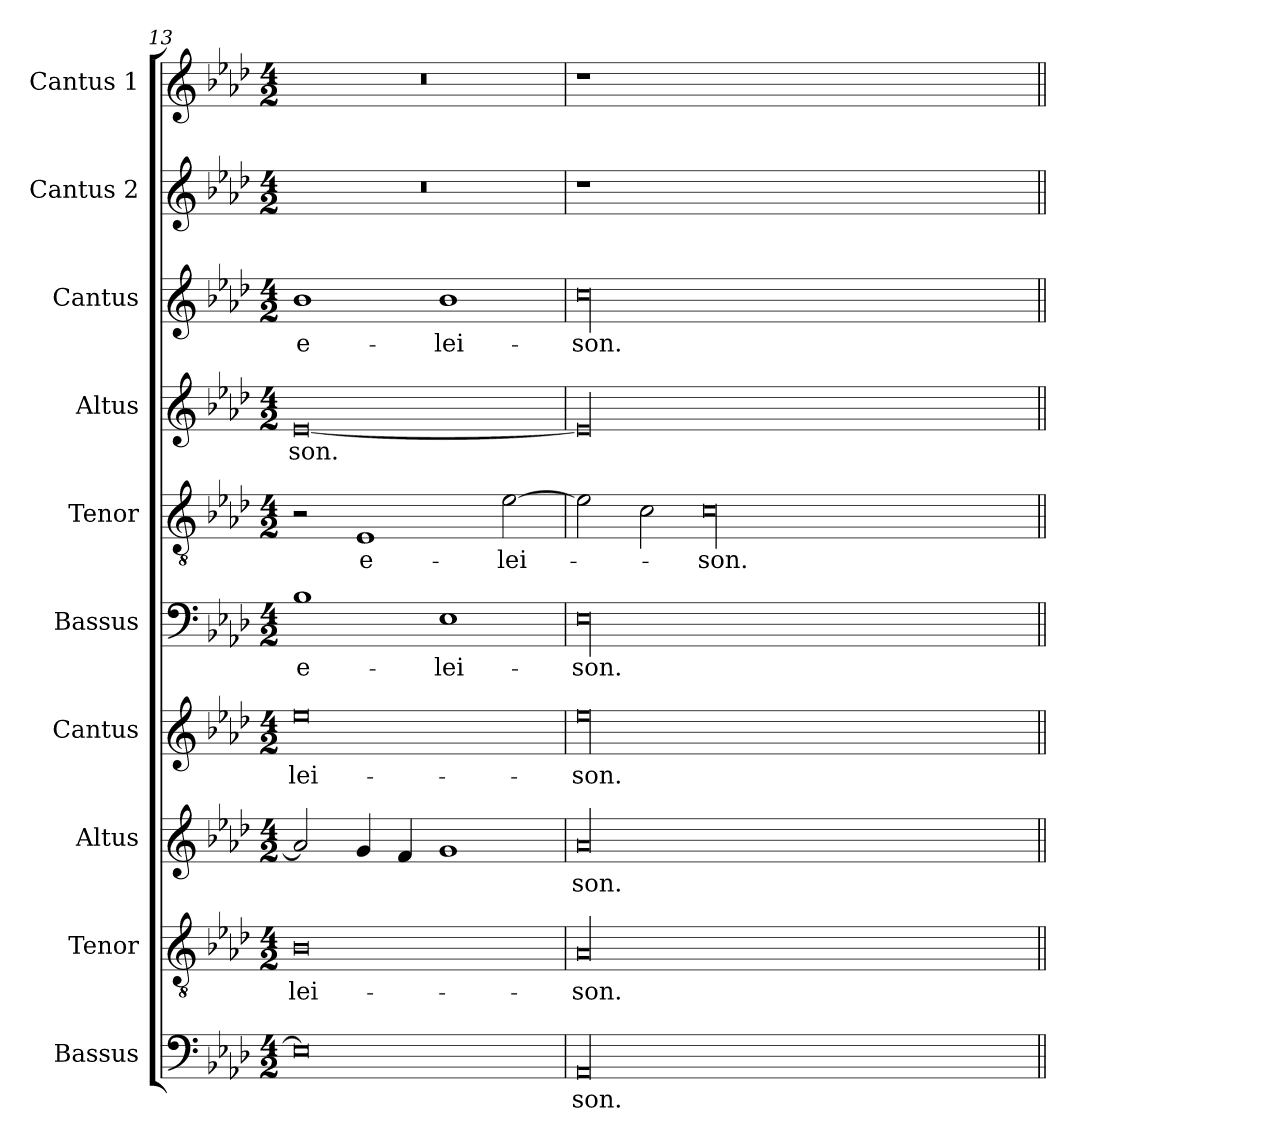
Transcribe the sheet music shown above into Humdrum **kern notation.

**kern	**text	**kern	**text	**kern	**text	**kern	**text	**kern	**text	**kern	**text	**kern	**text	**kern	**text	**kern	**kern
*part10	*part10	*part9	*part9	*part8	*part8	*part7	*part7	*part6	*part6	*part5	*part5	*part4	*part4	*part3	*part3	*part2	*part1
*staff10	*staff10	*staff9	*staff9	*staff8	*staff8	*staff7	*staff7	*staff6	*staff6	*staff5	*staff5	*staff4	*staff4	*staff3	*staff3	*staff2	*staff1
*I"Bassus	*	*I"Tenor	*	*I"Altus	*	*I"Cantus	*	*I"Bassus	*	*I"Tenor	*	*I"Altus	*	*I"Cantus	*	*I"Cantus 2	*I"Cantus 1
*	*	*	*	*	*	*	*	*	*	*	*	*	*	*	*	*I'Cant.	*I'Cant.
*clefF4	*	*clefGv2	*	*clefG2	*	*clefG2	*	*clefF4	*	*clefGv2	*	*clefG2	*	*clefG2	*	*clefG2	*clefG2
*	*	*ITrd7c12	*	*ITrd7c12	*	*	*	*	*	*ITrd7c12	*	*ITrd7c12	*	*	*	*	*
*k[b-e-a-d-]	*	*k[b-e-a-d-]	*	*k[b-e-a-d-]	*	*k[b-e-a-d-]	*	*k[b-e-a-d-]	*	*k[b-e-a-d-]	*	*k[b-e-a-d-]	*	*k[b-e-a-d-]	*	*k[b-e-a-d-]	*k[b-e-a-d-]
*A-:	*	*A-:	*	*A-:	*	*A-:	*	*A-:	*	*A-:	*	*A-:	*	*A-:	*	*A-:	*A-:
*M4/2	*	*M4/2	*	*M4/2	*	*M4/2	*	*M4/2	*	*M4/2	*	*M4/2	*	*M4/2	*	*M4/2	*M4/2
=13	=13	=13	=13	=13	=13	=13	=13	=13	=13	=13	=13	=13	=13	=13	=13	=13	=13
!	!	!	!LO:LY:b:color=#000000	!	!	!	!	!	!	!	!	!	!	!	!	!	!
!	!	!	!	!	!	!	!LO:LY:b:color=#000000	!	!	!	!	!	!	!	!	!	!
!	!	!	!	!	!	!	!	!	!LO:LY:b:color=#000000	!	!	!	!	!	!	!	!
!	!	!	!	!	!	!	!	!	!	!	!	!	!LO:LY:b:color=#000000	!	!	!	!
!	!	!	!	!	!	!	!	!	!	!	!	!	!	!	!LO:LY:b:color=#000000	!LO:N:vis=1	!LO:N:vis=1
0E-i]	.	0BB-i	-lei-	2A-i/]	.	0ee-i	-lei-	1B-i	e-	2r	.	[<0E-i	-son.	1b-i	e-	0r	0r
!	!	!	!	!	!	!	!	!	!	!	!LO:LY:b:color=#000000	!	!	!	!	!	!
.	.	.	.	4Gi/	.	.	.	.	.	1EE-i	e-	.	.	.	.	.	.
.	.	.	.	4Fi/	.	.	.	.	.	.	.	.	.	.	.	.	.
!	!	!	!	!	!	!	!	!	!LO:LY:b:color=#000000	!	!	!	!	!	!	!	!
!	!	!	!	!	!	!	!	!	!	!	!	!	!	!	!LO:LY:b:color=#000000	!	!
.	.	.	.	1Gi	.	.	.	1E-i	-lei-	.	.	.	.	1b-i	-lei-	.	.
!	!	!	!	!	!	!	!	!	!	!	!LO:LY:b:color=#000000	!	!	!	!	!	!
.	.	.	.	.	.	.	.	.	.	[>2E-i\	-lei-	.	.	.	.	.	.
=14	=14	=14	=14	=14	=14	=14	=14	=14	=14	=14	=14	=14	=14	=14	=14	=14	=14
!	!LO:LY:b:color=#000000	!	!	!	!	!	!	!	!	!	!	!	!	!	!	!	!
!	!	!	!LO:LY:b:color=#000000	!	!	!	!	!	!	!	!	!	!	!	!	!	!
!	!	!	!	!	!LO:LY:b:color=#000000	!	!	!	!	!	!	!	!	!	!	!	!
!	!	!	!	!	!	!	!LO:LY:b:color=#000000	!	!	!	!	!	!	!	!	!	!
!	!	!	!	!	!	!	!	!	!LO:LY:b:color=#000000	!	!	!	!	!	!	!	!
!	!	!	!	!	!	!	!	!	!	!	!	!	!	!	!LO:LY:b:color=#000000	!LO:N:vis=1	!LO:N:vis=1
00AA-i	-son.	00AA-i	-son.	00A-i	-son.	00ee-i	-son.	00E-i	-son.	2E-i\]	.	00E-i]	.	00cci	-son.	0r	0r
.	.	.	.	.	.	.	.	.	.	2Ci\	.	.	.	.	.	.	.
!	!	!	!	!	!	!	!	!	!	!	!LO:LY:b:color=#000000	!	!	!	!	!	!
.	.	.	.	.	.	.	.	.	.	00Ci	-son.	.	.	.	.	.	.
.	.	.	.	.	.	.	.	.	.	.	.	.	.	.	.	0.ryy	0.ryy
1ryy	.	1ryy	.	1ryy	.	1ryy	.	1ryy	.	.	.	1ryy	.	1ryy	.	.	.
=||	=||	=||	=||	=||	=||	=||	=||	=||	=||	=||	=||	=||	=||	=||	=||	=||	=||
*-	*-	*-	*-	*-	*-	*-	*-	*-	*-	*-	*-	*-	*-	*-	*-	*-	*-
